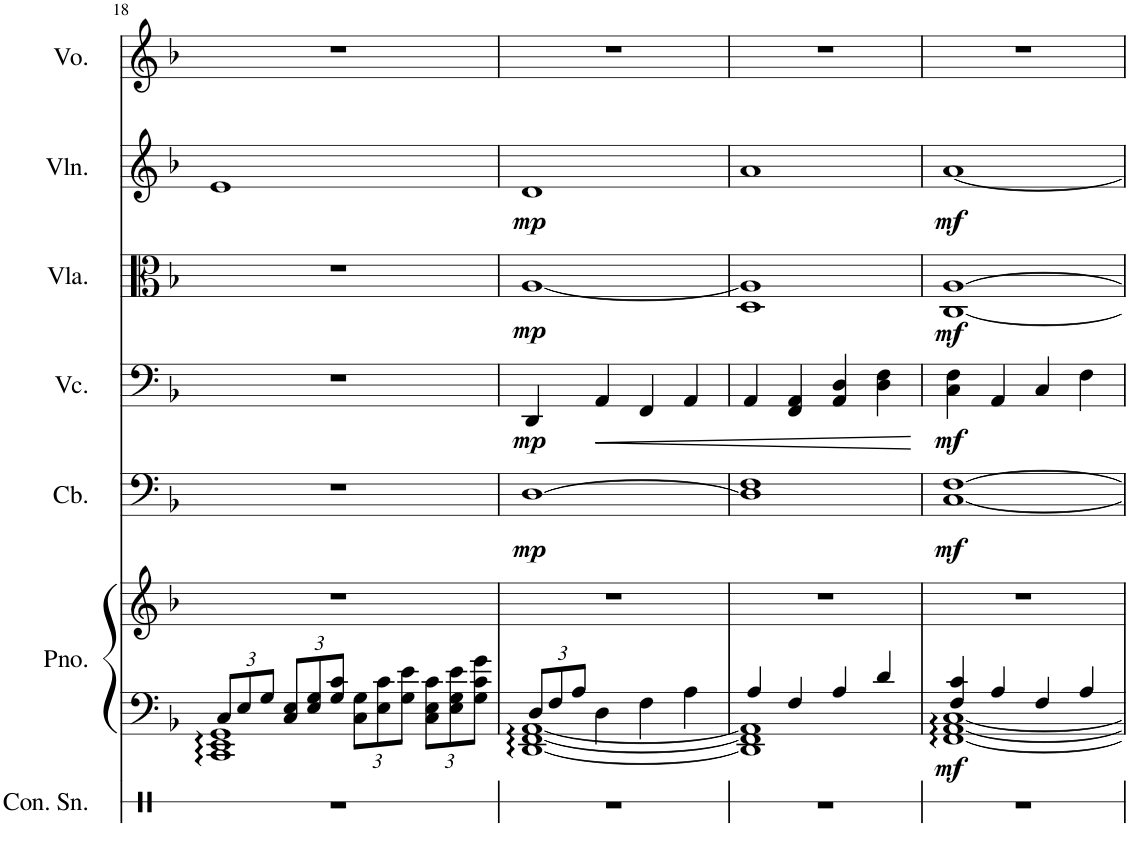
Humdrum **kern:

**kern	**kern	**kern	**dynam	**kern	**dynam	**kern	**dynam	**kern	**dynam	**kern	**dynam	**kern
*part7	*part6	*part6	*part6	*part5	*part5	*part4	*part4	*part3	*part3	*part2	*part2	*part1
*staff8	*staff7	*staff6	*staff6/7	*staff5	*staff5	*staff4	*staff4	*staff3	*staff3	*staff2	*staff2	*staff1
*I"Concert Snare Drum	*I"Piano	*	*	*I"Contrabass	*	*I"Violoncello	*	*I"Viola	*	*I"Violin	*	*I"Voice
*I'Con. Sn.	*I'Pno.	*	*	*I'Cb.	*	*I'Vc.	*	*I'Vla.	*	*I'Vln.	*	*I'Vo.
!!LO:PB:g=z
*clefX	*clefF4	*clefG2	*	*clefF4	*	*clefF4	*	*clefC3	*	*clefG2	*	*clefG2
*	*	*	*	*Trd7c12	*	*	*	*	*	*	*	*
*k[]	*k[b-]	*k[b-]	*	*k[b-]	*	*k[b-]	*	*k[b-]	*	*k[b-]	*	*k[b-]
*M4/4	*M4/4	*M4/4	*	*M4/4	*	*M4/4	*	*M4/4	*	*M4/4	*	*M4/4
=18	=18	=18	=18	=18	=18	=18	=18	=18	=18	=18	=18	=18
*	*^	*	*	*	*	*	*	*	*	*	*	*
*	*	*Xbrackettup	*	*	*	*	*	*	*	*	*	*	*
1r	1CC 1EE 1GG	12C/L	1r	.	1r	.	1r	.	1r	.	1e	.	1r
.	.	12E/	.	.	.	.	.	.	.	.	.	.	.
.	.	12G/J	.	.	.	.	.	.	.	.	.	.	.
.	.	12C/ 12E/L	.	.	.	.	.	.	.	.	.	.	.
.	.	12E/ 12G/	.	.	.	.	.	.	.	.	.	.	.
.	.	12G/ 12c/J	.	.	.	.	.	.	.	.	.	.	.
.	.	12C\ 12G\L	.	.	.	.	.	.	.	.	.	.	.
.	.	12E\ 12c\	.	.	.	.	.	.	.	.	.	.	.
.	.	12G\ 12e\J	.	.	.	.	.	.	.	.	.	.	.
.	.	12C\ 12E\ 12c\L	.	.	.	.	.	.	.	.	.	.	.
.	.	12E\ 12G\ 12e\	.	.	.	.	.	.	.	.	.	.	.
.	.	12G\ 12c\ 12g\J	.	.	.	.	.	.	.	.	.	.	.
=19	=19	=19	=19	=19	=19	=19	=19	=19	=19	=19	=19	=19	=19
!	!	!	!	!	!	!LO:DY:b	!	!LO:DY:b	!	!LO:DY:b	!	!LO:DY:b	!
1r	[<1DD [<1FF [<1AA	12D/L	1r	.	[1D	mp	4DD/	mp	[1A	mp	1d	mp	1r
.	.	12F/	.	.	.	.	.	.	.	.	.	.	.
.	.	12A/J	.	.	.	.	.	.	.	.	.	.	.
!	!	!	!	!	!	!	!	!LO:HP:b	!	!	!	!	!
.	.	4D\	.	.	.	.	4AA/	<	.	.	.	.	.
.	.	4F\	.	.	.	.	4FF/	.	.	.	.	.	.
.	.	4A\	.	.	.	.	4AA/	.	.	.	.	.	.
=20	=20	=20	=20	=20	=20	=20	=20	=20	=20	=20	=20	=20	=20
1r	1DD] 1FF] 1AA]	4A/	1r	.	1D] 1F	.	4AA/	.	1D 1A]	.	1a	.	1r
.	.	4F/	.	.	.	.	4FF/ 4AA/	.	.	.	.	.	.
.	.	4A/	.	.	.	.	4AA/ 4D/	.	.	.	.	.	.
.	.	4d/	.	.	.	.	4D\ 4F\	.	.	.	.	.	.
*	*v	*v	*	*	*	*	*	*	*	*	*	*	*
.	.	.	.	.	.	.	[	.	.	.	.	.
=21	=21	=21	=21	=21	=21	=21	=21	=21	=21	=21	=21	=21
*	*^	*	*	*	*	*	*	*	*	*	*	*
!	!	!	!	!LO:DY:b=2	!	!LO:DY:b	!	!LO:DY:b	!	!LO:DY:b	!	!LO:DY:b	!
1r	[<1FF [<1AA [<1C	4F/ 4c/	1r	mf	[1C [1F	mf	4C\ 4F\	mf	[1C [1A	mf	[1a	mf	1r
.	.	4A/	.	.	.	.	4AA/	.	.	.	.	.	.
.	.	4F/	.	.	.	.	4C/	.	.	.	.	.	.
.	.	4A/	.	.	.	.	4F\	.	.	.	.	.	.
*	*v	*v	*	*	*	*	*	*	*	*	*	*	*
=	=	=	=	=	=	=	=	=	=	=	=	=
*-	*-	*-	*-	*-	*-	*-	*-	*-	*-	*-	*-	*-
